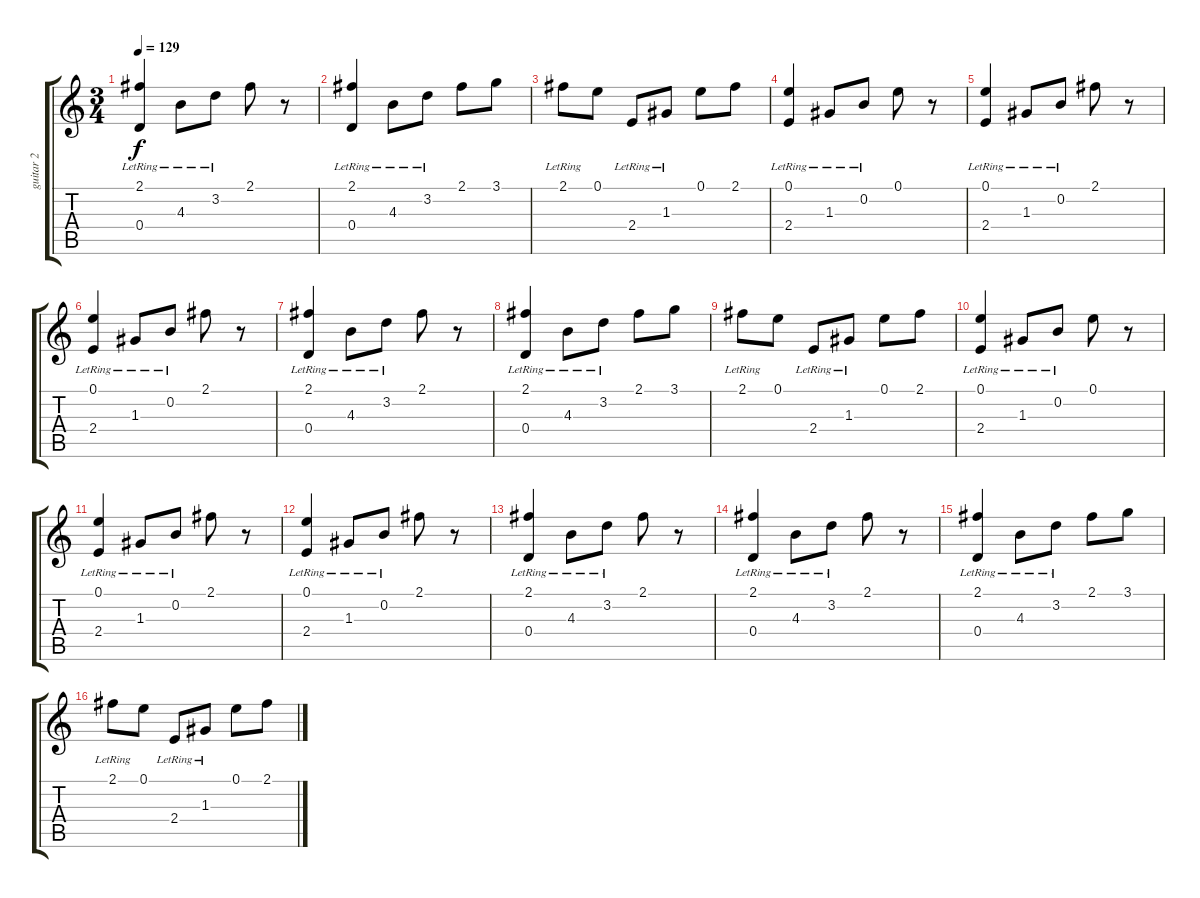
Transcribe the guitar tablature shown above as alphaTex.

\track ("guitar 2" "guitar 2") {instrument acousticguitarnylon}
\staff {score tabs}
\tuning (E4 B3 G3 D3 A2 E2) {hide}
\ts (3 4)
\tempo 129
\clef g2
\ks c
(2.1{lr} 0.4{lr}).4{dy f} 4.3{lr}.8 3.2{lr}.8 2.1.8 r.8 |
(2.1{lr} 0.4{lr}).4 4.3{lr}.8 3.2{lr}.8 2.1.8 3.1.8 |
2.1{lr}.8 0.1.8 2.4{lr}.8 1.3{lr}.8 0.1.8 2.1.8 |
(0.1{lr} 2.4{lr}).4 1.3{lr}.8 0.2{lr}.8 0.1.8 r.8 |
(0.1{lr} 2.4{lr}).4 1.3{lr}.8 0.2{lr}.8 2.1.8 r.8 |
(0.1{lr} 2.4{lr}).4 1.3{lr}.8 0.2{lr}.8 2.1.8 r.8 |
(2.1{lr} 0.4{lr}).4 4.3{lr}.8 3.2{lr}.8 2.1.8 r.8 |
(2.1{lr} 0.4{lr}).4 4.3{lr}.8 3.2{lr}.8 2.1.8 3.1.8 |
2.1{lr}.8 0.1.8 2.4{lr}.8 1.3{lr}.8 0.1.8 2.1.8 |
(0.1{lr} 2.4{lr}).4 1.3{lr}.8 0.2{lr}.8 0.1.8 r.8 |
(0.1{lr} 2.4{lr}).4 1.3{lr}.8 0.2{lr}.8 2.1.8 r.8 |
(0.1{lr} 2.4{lr}).4 1.3{lr}.8 0.2{lr}.8 2.1.8 r.8 |
(2.1{lr} 0.4{lr}).4 4.3{lr}.8 3.2{lr}.8 2.1.8 r.8 |
(2.1{lr} 0.4{lr}).4 4.3{lr}.8 3.2{lr}.8 2.1.8 r.8 |
(2.1{lr} 0.4{lr}).4 4.3{lr}.8 3.2{lr}.8 2.1.8 3.1.8 |
2.1{lr}.8 0.1.8 2.4{lr}.8 1.3{lr}.8 0.1.8 2.1.8
